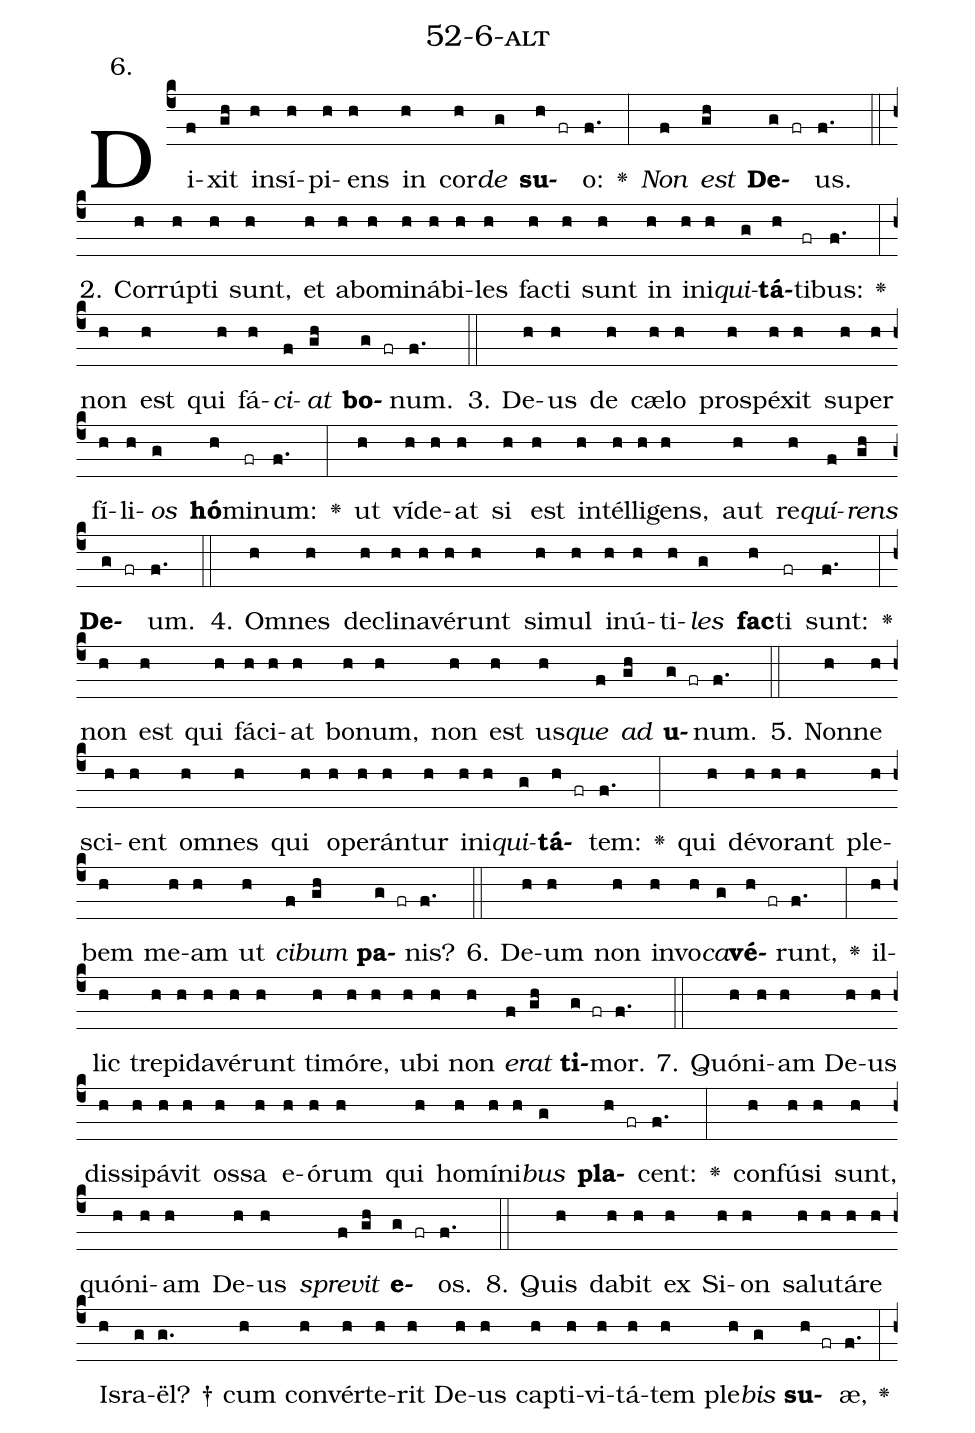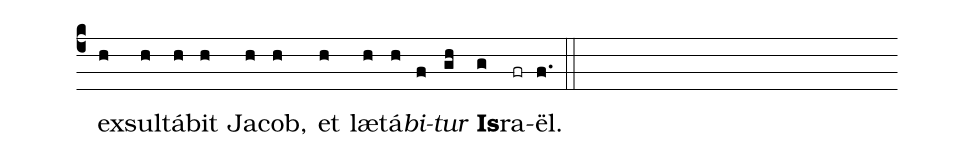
name: 52-6-alt;
annotation: 6.;
%%
(c4)Di(f)xit(gh) in(h)sí(h)pi(h)ens(h) in(h) cor(h)<i>de</i>(g) <b>su</b>(h fr)o:(f.) <v>\greheightstar</v>(:) <i>Non</i>(f) <i>est</i>(gh) <b>De</b>(g fr)us.(f.) (::)
2. Cor(h)rúp(h)ti(h) sunt,(h) et(h) ab(h)o(h)mi(h)ná(h)bi(h)les(h) fac(h)ti(h) sunt(h) in(h) in(h)i(h)<i>qui</i>(g)<b>tá</b>(h)ti(fr)bus:(f.) <v>\greheightstar</v>(:) non(h) est(h) qui(h) fá(h)<i>ci</i>(f)<i>at</i>(gh) <b>bo</b>(g fr)num.(f.) (::)
3. De(h)us(h) de(h) cæ(h)lo(h) pro(h)spé(h)xit(h) su(h)per(h) fí(h)li(h)<i>os</i>(g) <b>hó</b>(h)mi(fr)num:(f.) <v>\greheightstar</v>(:) ut(h) ví(h)de(h)at(h) si(h) est(h) in(h)tél(h)li(h)gens,(h) aut(h) re(h)<i>quí</i>(f)<i>rens</i>(gh) <b>De</b>(g fr)um.(f.) (::)
4. Om(h)nes(h) de(h)cli(h)na(h)vé(h)runt(h) si(h)mul(h) in(h)ú(h)ti(h)<i>les</i>(g) <b>fac</b>(h)ti(fr) sunt:(f.) <v>\greheightstar</v>(:) non(h) est(h) qui(h) fá(h)ci(h)at(h) bo(h)num,(h) non(h) est(h) us(h)<i>que</i>(f) <i>ad</i>(gh) <b>u</b>(g fr)num.(f.) (::)
5. Non(h)ne(h) sci(h)ent(h) om(h)nes(h) qui(h) o(h)pe(h)rán(h)tur(h) in(h)i(h)<i>qui</i>(g)<b>tá</b>(h fr)tem:(f.) <v>\greheightstar</v>(:) qui(h) dé(h)vo(h)rant(h) ple(h)bem(h) me(h)am(h) ut(h) <i>ci</i>(f)<i>bum</i>(gh) <b>pa</b>(g fr)nis?(f.) (::)
6. De(h)um(h) non(h) in(h)vo(h)<i>ca</i>(g)<b>vé</b>(h fr)runt,(f.) <v>\greheightstar</v>(:) il(h)lic(h) tre(h)pi(h)da(h)vé(h)runt(h) ti(h)mó(h)re,(h) u(h)bi(h) non(h) <i>e</i>(f)<i>rat</i>(gh) <b>ti</b>(g fr)mor.(f.) (::)
7. Quón(h)i(h)am(h) De(h)us(h) dis(h)si(h)pá(h)vit(h) os(h)sa(h) e(h)ó(h)rum(h) qui(h) ho(h)mí(h)ni(h)<i>bus</i>(g) <b>pla</b>(h fr)cent:(f.) <v>\greheightstar</v>(:) con(h)fú(h)si(h) sunt,(h) quón(h)i(h)am(h) De(h)us(h) <i>spre</i>(f)<i>vit</i>(gh) <b>e</b>(g fr)os.(f.) (::)
8. Quis(h) da(h)bit(h) ex(h) Si(h)on(h) sa(h)lu(h)tá(h)re(h) Is(h)ra(g)ël? †(g.) cum(h) con(h)vér(h)te(h)rit(h) De(h)us(h) cap(h)ti(h)vi(h)tá(h)tem(h) ple(h)<i>bis</i>(g) <b>su</b>(h fr)æ,(f.) <v>\greheightstar</v>(:) ex(h)sul(h)tá(h)bit(h) Ja(h)cob,(h) et(h) læ(h)tá(h)<i>bi</i>(f)<i>tur</i>(gh) <b>Is</b>(g)ra(fr)ël.(f.) (::)
